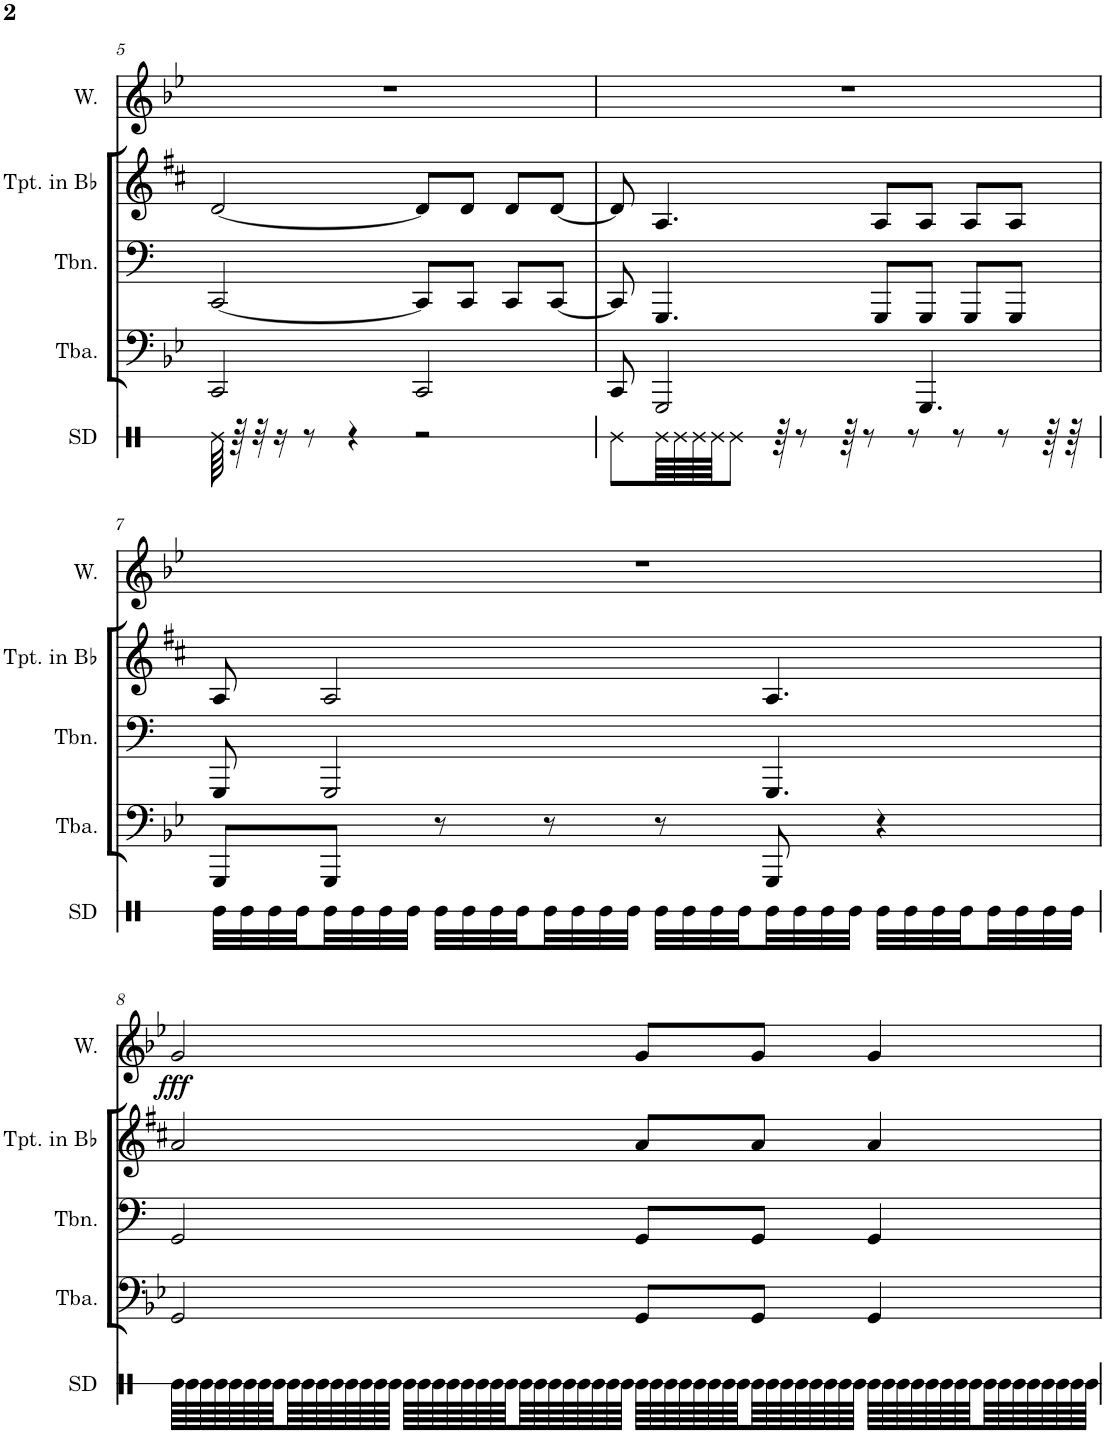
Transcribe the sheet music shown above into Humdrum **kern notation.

**kern	**kern	**kern	**kern	**kern	**dynam
*part5	*part4	*part3	*part2	*part1	*part1
*staff5	*staff4	*staff3	*staff2	*staff1	*staff1
*I"Snare Drum	*I"Tuba	*I"Trombone	*I"Trumpet in Bb	*I"Women	*
*I'SD	*I'Tba.	*I'Tbn.	*I'Tpt. in Bb	*I'W.	*
!!LO:PB:g=z
*clefX	*clefF4	*clefF4	*clefG2	*clefG2	*
*	*	*	*Trd1c2	*	*
*k[]	*k[b-e-]	*k[]	*k[f#c#]	*k[b-e-]	*
*M4/4	*M4/4	*M4/4	*M4/4	*M4/4	*
=5	=5	=5	=5	=5	=5
64Re\	2CC/	[2CC/	[2d/	1r	.
64r	.	.	.	.	.
32r	.	.	.	.	.
16r	.	.	.	.	.
8r	.	.	.	.	.
4r	.	.	.	.	.
2r	2CC/	8CC/L]	8d/L]	.	.
.	.	8CC/J	8d/J	.	.
.	.	8CC/L	8d/L	.	.
.	.	[8CC/J	[8d/J	.	.
=6	=6	=6	=6	=6	=6
8Re\L	8CC/	8CC/]	8d/]	1r	.
64Re\LLL	2GGG/	4.GGG/	4.A/	.	.
64Re\	.	.	.	.	.
64Re\	.	.	.	.	.
64Re\JJJ	.	.	.	.	.
8Re\J	.	.	.	.	.
64r	.	.	.	.	.
8r	.	.	.	.	.
64r	.	.	.	.	.
8r	.	.	.	.	.
.	.	8GGG/L	8A/L	.	.
8r	.	.	.	.	.
.	4.GGG/	8GGG/J	8A/J	.	.
8r	.	.	.	.	.
.	.	8GGG/L	8A/L	.	.
8r	.	.	.	.	.
.	.	8GGG/J	8A/J	.	.
64r	.	.	.	.	.
64r	.	.	.	.	.
!!LO:LB:g=z
=7	=7	=7	=7	=7	=7
32Re\LLL	8GGG/L	8GGG/	8A/	1r	.
32Re\	.	.	.	.	.
32Re\	.	.	.	.	.
32Re\	.	.	.	.	.
32Re\	8GGG/J	2GGG/	2A/	.	.
32Re\	.	.	.	.	.
32Re\	.	.	.	.	.
32Re\JJJ	.	.	.	.	.
32Re\LLL	8r	.	.	.	.
32Re\	.	.	.	.	.
32Re\	.	.	.	.	.
32Re\	.	.	.	.	.
32Re\	8r	.	.	.	.
32Re\	.	.	.	.	.
32Re\	.	.	.	.	.
32Re\JJJ	.	.	.	.	.
32Re\LLL	8r	.	.	.	.
32Re\	.	.	.	.	.
32Re\	.	.	.	.	.
32Re\	.	.	.	.	.
32Re\	8GGG/	4.GGG/	4.A/	.	.
32Re\	.	.	.	.	.
32Re\	.	.	.	.	.
32Re\JJJ	.	.	.	.	.
32Re\LLL	4r	.	.	.	.
32Re\	.	.	.	.	.
32Re\	.	.	.	.	.
32Re\	.	.	.	.	.
32Re\	.	.	.	.	.
32Re\	.	.	.	.	.
32Re\	.	.	.	.	.
32Re\JJJ	.	.	.	.	.
!!LO:LB:g=z
=8	=8	=8	=8	=8	=8
!	!	!	!	!	!LO:DY:b
64Re\LLLL	2GG/	2GG/	2a/	2g/	fff
64Re\	.	.	.	.	.
64Re\	.	.	.	.	.
64Re\	.	.	.	.	.
64Re\	.	.	.	.	.
64Re\	.	.	.	.	.
64Re\	.	.	.	.	.
64Re\	.	.	.	.	.
64Re\	.	.	.	.	.
64Re\	.	.	.	.	.
64Re\	.	.	.	.	.
64Re\	.	.	.	.	.
64Re\	.	.	.	.	.
64Re\	.	.	.	.	.
64Re\	.	.	.	.	.
64Re\JJJJ	.	.	.	.	.
64Re\LLLL	.	.	.	.	.
64Re\	.	.	.	.	.
64Re\	.	.	.	.	.
64Re\	.	.	.	.	.
64Re\	.	.	.	.	.
64Re\	.	.	.	.	.
64Re\	.	.	.	.	.
64Re\	.	.	.	.	.
64Re\	.	.	.	.	.
64Re\	.	.	.	.	.
64Re\	.	.	.	.	.
64Re\	.	.	.	.	.
64Re\	.	.	.	.	.
64Re\	.	.	.	.	.
64Re\	.	.	.	.	.
64Re\JJJJ	.	.	.	.	.
64Re\LLLL	8GG/L	8GG/L	8a/L	8g/L	.
64Re\	.	.	.	.	.
64Re\	.	.	.	.	.
64Re\	.	.	.	.	.
64Re\	.	.	.	.	.
64Re\	.	.	.	.	.
64Re\	.	.	.	.	.
64Re\	.	.	.	.	.
64Re\	8GG/J	8GG/J	8a/J	8g/J	.
64Re\	.	.	.	.	.
64Re\	.	.	.	.	.
64Re\	.	.	.	.	.
64Re\	.	.	.	.	.
64Re\	.	.	.	.	.
64Re\	.	.	.	.	.
64Re\JJJJ	.	.	.	.	.
64Re\LLLL	4GG/	4GG/	4a/	4g/	.
64Re\	.	.	.	.	.
64Re\	.	.	.	.	.
64Re\	.	.	.	.	.
64Re\	.	.	.	.	.
64Re\	.	.	.	.	.
64Re\	.	.	.	.	.
64Re\	.	.	.	.	.
64Re\	.	.	.	.	.
64Re\	.	.	.	.	.
64Re\	.	.	.	.	.
64Re\	.	.	.	.	.
64Re\	.	.	.	.	.
64Re\	.	.	.	.	.
64Re\	.	.	.	.	.
64Re\JJJJ	.	.	.	.	.
=	=	=	=	=	=
*-	*-	*-	*-	*-	*-
